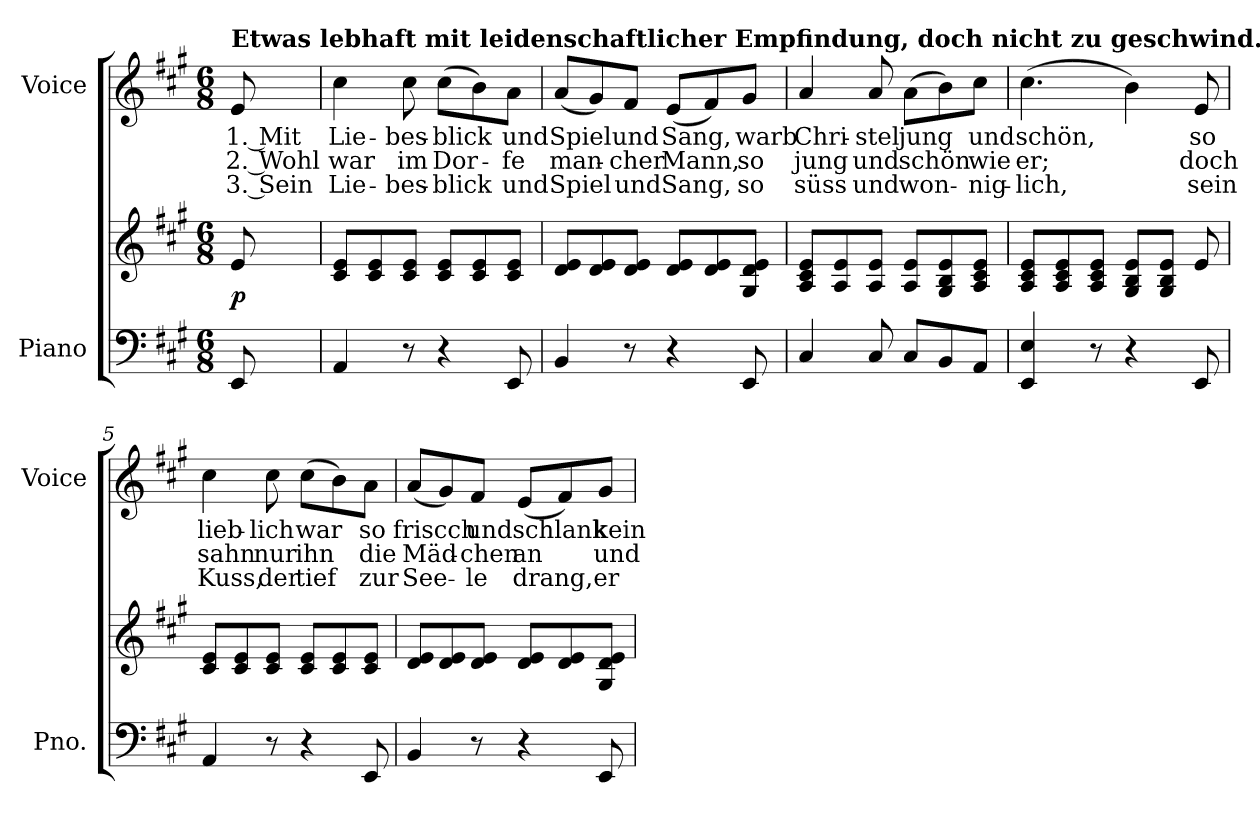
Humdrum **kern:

**kern	**kern	**dynam	**kern	**text	**text	**text
*part2	*part2	*part2	*part1	*part1	*part1	*part1
*staff3	*staff2	*staff2/3	*staff1	*staff1	*staff1	*staff1
*I"Piano	*	*	*I"Voice	*	*	*
*I'Pno.	*	*	*I'Voice	*	*	*
!!LO:PB:g=z
*clefF4	*clefG2	*	*clefG2	*	*	*
*k[f#c#g#]	*k[f#c#g#]	*	*k[f#c#g#]	*	*	*
*A:	*A:	*	*A:	*	*	*
*M6/8	*M6/8	*	*M6/8	*	*	*
*MM120	*MM120	*	*MM120	*	*	*
=	=	=	=	=	=	=
!	!	!	!LO:TX:a:B:t=Etwas lebhaft mit leidenschaftlicher Empfindung, doch nicht zu geschwind.	!	!	!
!	!	!	!	!LO:LY:b:color=#000000	!LO:LY:b:color=#000000	!LO:LY:b:color=#000000
8EEi/	8ei/	p	8ei/	1. Mit	2. Wohl	3. Sein
=1	=1	=1	=1	=1	=1	=1
!	!	!	!	!LO:LY:b:color=#000000	!LO:LY:b:color=#000000	!LO:LY:b:color=#000000
4AAi/	8c#i/ 8eiL	.	4cc#i\	Lie-	war	Lie-
.	8c#i/ 8ei	.	.	.	.	.
!	!	!	!	!LO:LY:b:color=#000000	!LO:LY:b:color=#000000	!LO:LY:b:color=#000000
8r	8c#i/ 8eiJ	.	8cc#i\	-bes-	im	-bes-
!	!	!	!	!LO:LY:b:color=#000000	!LO:LY:b:color=#000000	!LO:LY:b:color=#000000
4r	8c#i/ 8eiL	.	(8cc#i\L	-blick	Dor-	-blick
.	8c#i/ 8ei	.	8bi\)	.	.	.
!	!	!	!	!LO:LY:b:color=#000000	!LO:LY:b:color=#000000	!LO:LY:b:color=#000000
8EEi/	8c#i/ 8eiJ	.	8ai\J	und	-fe	und
=2	=2	=2	=2	=2	=2	=2
!	!	!	!	!LO:LY:b:color=#000000	!LO:LY:b:color=#000000	!LO:LY:b:color=#000000
4BBi/	8di/ 8eiL	.	(8ai/L	Spiel	man-	Spiel
.	8di/ 8ei	.	8g#i/)	.	.	.
!	!	!	!	!LO:LY:b:color=#000000	!LO:LY:b:color=#000000	!LO:LY:b:color=#000000
8r	8di/ 8eiJ	.	8f#i/J	und	-cher	und
!	!	!	!	!LO:LY:b:color=#000000	!LO:LY:b:color=#000000	!LO:LY:b:color=#000000
4r	8di/ 8eiL	.	(8ei/L	Sang,	Mann,	Sang,
.	8di/ 8ei	.	8f#i/)	.	.	.
!	!	!	!	!LO:LY:b:color=#000000	!LO:LY:b:color=#000000	!LO:LY:b:color=#000000
8EEi/	8G#i/ 8di 8eiJ	.	8g#i/J	warb	so	so
=3	=3	=3	=3	=3	=3	=3
!	!	!	!	!LO:LY:b:color=#000000	!LO:LY:b:color=#000000	!LO:LY:b:color=#000000
4C#i/	8Ai/ 8c#i 8eiL	.	4ai/	Chri-	jung	süss
.	8Ai/ 8ei	.	.	.	.	.
!	!	!	!	!LO:LY:b:color=#000000	!LO:LY:b:color=#000000	!LO:LY:b:color=#000000
8C#i/	8Ai/ 8eiJ	.	8ai/	-stel	und	und
!	!	!	!	!LO:LY:b:color=#000000	!LO:LY:b:color=#000000	!LO:LY:b:color=#000000
8C#i/L	8Ai/ 8eiL	.	(8ai\L	jung	schön	won-
8BBi/	8G#i/ 8Bi 8ei	.	8bi\)	.	.	.
!	!	!	!	!LO:LY:b:color=#000000	!LO:LY:b:color=#000000	!LO:LY:b:color=#000000
8AAi/J	8Ai/ 8c#i 8eiJ	.	8cc#i\J	und	wie	-nig-
=4	=4	=4	=4	=4	=4	=4
!	!	!	!	!LO:LY:b:color=#000000	!LO:LY:b:color=#000000	!LO:LY:b:color=#000000
4EEi/ 4Ei	8Ai/ 8c#i 8eiL	.	(4.cc#i\	schön,	er;	-lich,
.	8Ai/ 8c#i 8ei	.	.	.	.	.
8r	8Ai/ 8c#i 8eiJ	.	.	.	.	.
4r	8G#i/ 8Bi 8eiL	.	4bi\)	.	.	.
.	8G#i/ 8Bi 8eiJ	.	.	.	.	.
!	!	!	!	!LO:LY:b:color=#000000	!LO:LY:b:color=#000000	!LO:LY:b:color=#000000
8EEi/	8ei/	.	8ei/	so	doch	sein
=5	=5	=5	=5	=5	=5	=5
!	!	!	!	!LO:LY:b:color=#000000	!LO:LY:b:color=#000000	!LO:LY:b:color=#000000
4AAi/	8c#i/ 8eiL	.	4cc#i\	lieb-	sahn	Kuss,
.	8c#i/ 8ei	.	.	.	.	.
!	!	!	!	!LO:LY:b:color=#000000	!LO:LY:b:color=#000000	!LO:LY:b:color=#000000
8r	8c#i/ 8eiJ	.	8cc#i\	-lich	nur	der
!	!	!	!	!LO:LY:b:color=#000000	!LO:LY:b:color=#000000	!LO:LY:b:color=#000000
4r	8c#i/ 8eiL	.	(8cc#i\L	war	ihn	tief
.	8c#i/ 8ei	.	8bi\)	.	.	.
!	!	!	!	!LO:LY:b:color=#000000	!LO:LY:b:color=#000000	!LO:LY:b:color=#000000
8EEi/	8c#i/ 8eiJ	.	8ai\J	so	die	zur
!!LO:LB:g=z
=6	=6	=6	=6	=6	=6	=6
!	!	!	!	!LO:LY:b:color=#000000	!LO:LY:b:color=#000000	!LO:LY:b:color=#000000
4BBi/	8di/ 8eiL	.	(8ai/L	friscch	Mäd-	See-
.	8di/ 8ei	.	8g#i/)	.	.	.
!	!	!	!	!LO:LY:b:color=#000000	!LO:LY:b:color=#000000	!LO:LY:b:color=#000000
8r	8di/ 8eiJ	.	8f#i/J	und	-chen	-le
!	!	!	!	!LO:LY:b:color=#000000	!LO:LY:b:color=#000000	!LO:LY:b:color=#000000
4r	8di/ 8eiL	.	(8ei/L	schlank	an	drang,
.	8di/ 8ei	.	8f#i/)	.	.	.
!	!	!	!	!LO:LY:b:color=#000000	!LO:LY:b:color=#000000	!LO:LY:b:color=#000000
8EEi/	8G#i/ 8di 8eiJ	.	8g#i/J	kein	und	er-
=	=	=	=	=	=	=
*-	*-	*-	*-	*-	*-	*-
